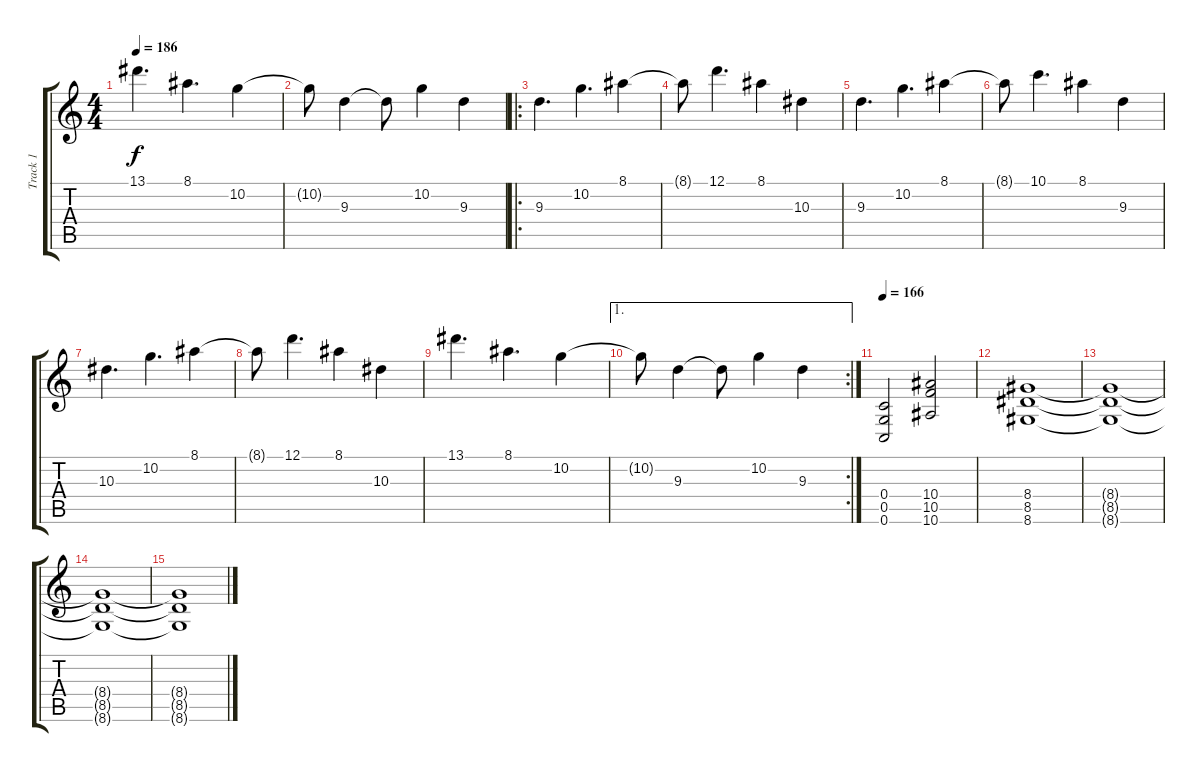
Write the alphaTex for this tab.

\track ("Track 1" "Track 1") {instrument distortionguitar}
\staff {score tabs}
\tuning (D4 A3 F3 C3 G2 C2) {hide}
\ts (4 4)
\tempo 186
\clef g2
\ks c
13.1.4{d dy f} 8.1.4{d} 10.2.4 |
10.2{t}.8 9.3.4 9.3{t}.8 10.2.4 9.3.4 |
\ro
9.3.4{d} 10.2.4{d} 8.1.4 |
8.1{t}.8 12.1.4{d} 8.1.4 10.3.4 |
9.3.4{d} 10.2.4{d} 8.1.4 |
8.1{t}.8 10.1.4{d} 8.1.4 9.3.4 |
10.3.4{d} 10.2.4{d} 8.1.4 |
8.1{t}.8 12.1.4{d} 8.1.4 10.3.4 |
13.1.4{d} 8.1.4{d} 10.2.4 |
\ae 1
\rc 2
10.2{t}.8 9.3.4 9.3{t}.8 10.2.4 9.3.4 |
\tempo 166
(0.4 0.5 0.6).2 (10.4 10.5 10.6).2 |
(8.4 8.5 8.6).1 |
(8.4{t} 8.5{t} 8.6{t}).1 |
(8.4{t} 8.5{t} 8.6{t}).1 |
(8.4{t} 8.5{t} 8.6{t}).1
